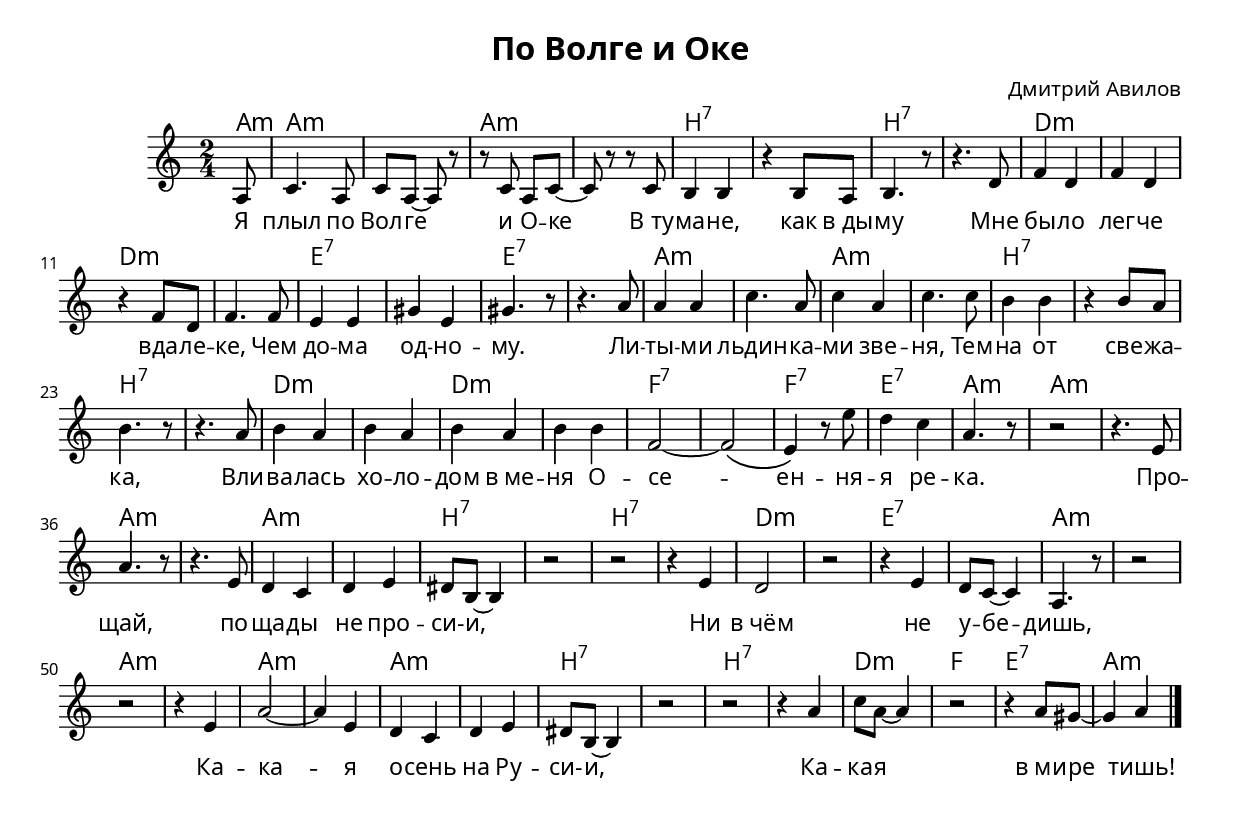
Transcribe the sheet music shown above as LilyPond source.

\version "2.18.0"

\include "deutsch.ly"
\include "swing.ly"

\header {
  title = "По Волге и Оке"
  composer = "Дмитрий Авилов"
}

\paper {
  % Пропорции нот и шрифты
  myStaffSize = #20
  #(define fonts
    (make-pango-font-tree "EB Garamond"
                          "EB Garamond"
                          "EB Garamond"
                           (/ myStaffSize 22)))
}

common = {
  \key a \minor
  \time 2/4
}

vocal = { \relative c' {
  \partial 8 a8 c4. a8 c8 a8 ~ a8 r8 r8 c8 a c8 ~ c8 r8
  r8 c8 h4 h r h8 a h4. r8
  r4. d8 f4 d f d r f8 d f4.
  f8 e4 e gis e gis4. r8
  r4. a8 a4 a c4. a8 c4 a c4.
  c8 h4 h r h8 a h4. r8
  r4. a8 h4 a h a h a h
  h f2 ~ f2 \( e4\) r8 e'8 d4 c a4. r8

  r2
  
  r4. e8 a4. r8 r4. e8 d4 c d e dis8 h ~ h4
  r2 r2
  r4 e4 d2 r2 r4 e d8 c ~ c4 a4. r8
  r2 r2
  r4 e' a2 ~ a4 e d c d e dis8 h ~ h4
  r2 r2
  r4 a'4 c8 a ~ a4 r2 r4 a8 gis ~ gis4 a4
  \bar "|."
}
}


words = \lyricmode{
  Я плыл по Вол -- ге и О -- ке
  В_ту -- ма -- не, как в_ды -- му
  Мне бы -- ло лег -- че вда -- ле -- ке,
  Чем до -- ма од -- но -- му.
  Ли -- ты -- ми льдин -- ка -- ми зве -- ня,
  Тем -- на от све -- жа -- ка,
  Вли -- ва -- лась хо -- ло -- дом в_ме -- ня
  О -- се -- eн -- ня -- я ре -- ка.

  Про -- щай, по -- ща -- ды не про -- си- -- и,
  Ни в_чём не у -- бе -- дишь,
  Ка -- ка -- я о -- сень на Ру -- си- -- и,
  Ка -- ка -- я в_ми -- ре тишь!
}

harmony = \chordmode {
  \common
  \germanChords
  \partial 8 a8:m
  a1:m
  a1:m
  h:7
  h:7
  d:m
  d:m
  e:7
  e:7
  a:m
  a:m
  h:7
  h:7
  d:m
  d:m
  f1:7
  f2:7
  e2:7
  a2:m

  a1:m

  a1:m
  a:m
  h:7
  h:7
  d:m
  e:7
  a:m
  a:m
  a:m
  a:m
  h:7
  h:7
  d2:m
  f
  e2:7
  a:m
}

\score {
  <<
    \new ChordNames { \harmony }
    \new Staff {
      \common \vocal
    }\addlyrics {
      \words
    }
  >>
  \layout{}
}

\score {
  \new Staff {
    \set Staff.midiInstrument = #"clarinet"
    \tempo 4 = 115
    \tripletFeel 4 \vocal
  }
  \midi{}
}
